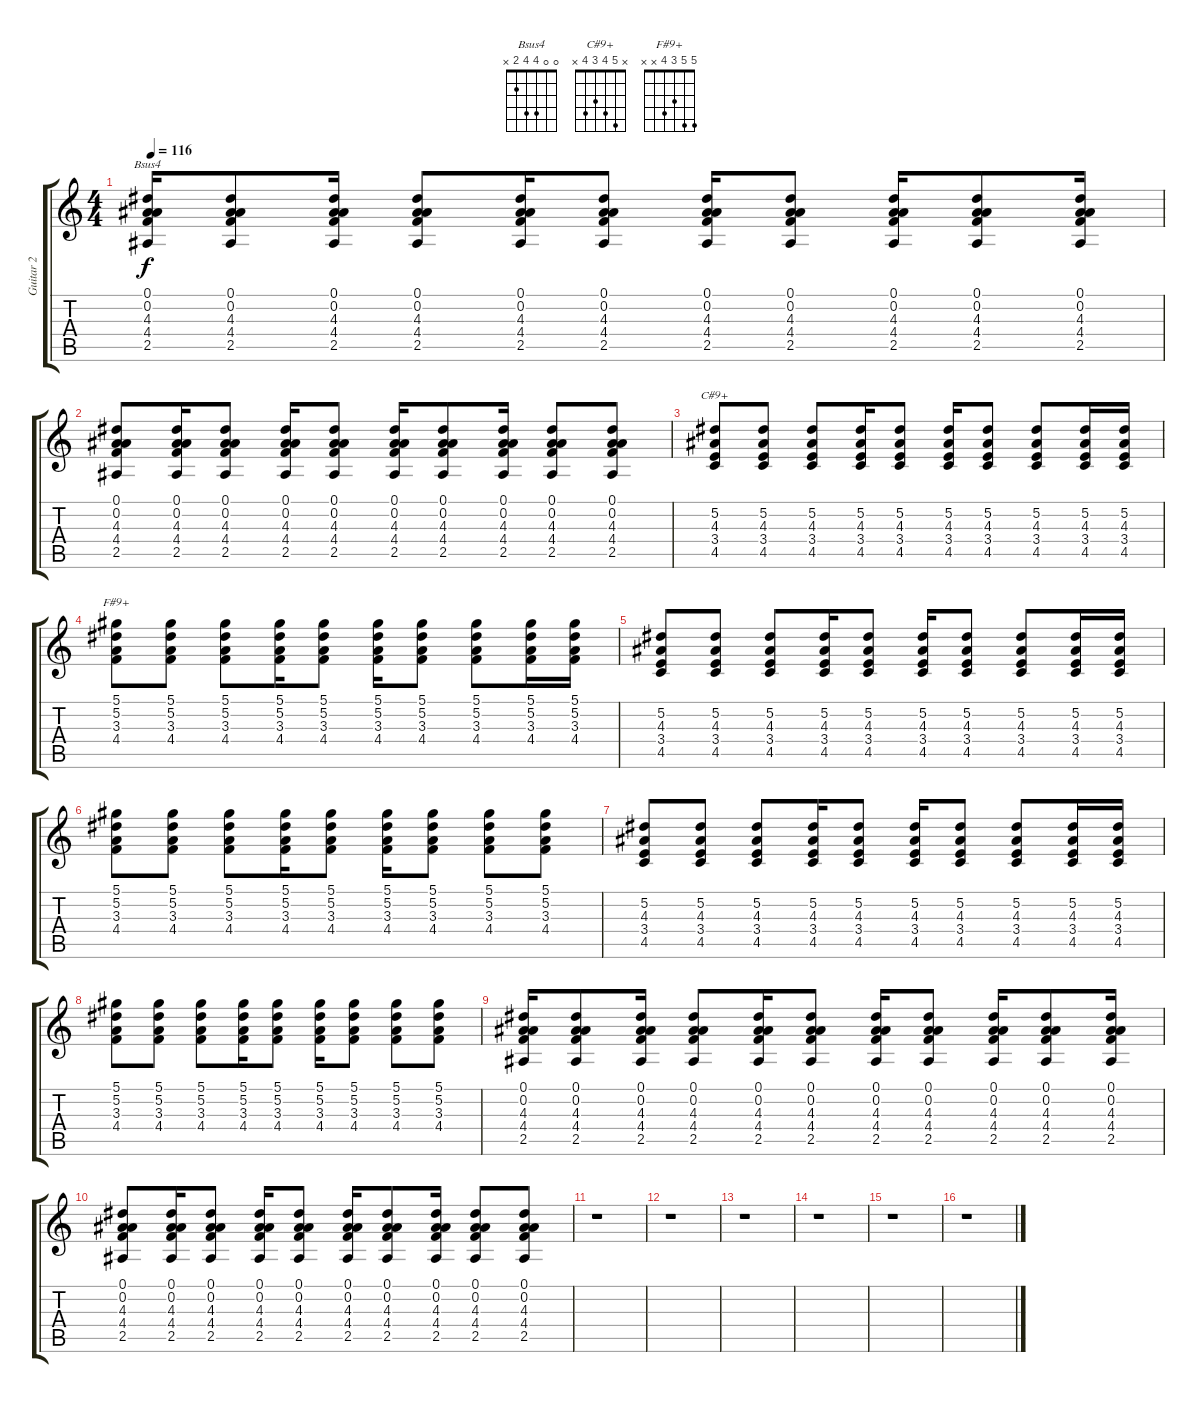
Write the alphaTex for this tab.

\track ("Guitar 2" "Guitar 2") {instrument overdrivenguitar}
\staff {score tabs}
\tuning (Eb4 Bb3 Gb3 Db3 Ab2 Eb2) {hide}
\chord ("Bsus4" 0 0 4 4 2 x)
\chord ("C#9+" x 5 4 3 4 x)
\chord ("F#9+" 5 5 3 4 x x)
\ts (4 4)
\tempo 116
\clef g2
\ks c
(0.1 0.2 4.3 4.4 2.5).16{ch "Bsus4" dy f instrument overdrivenguitar} (0.1 0.2 4.3 4.4 2.5).8 (0.1 0.2 4.3 4.4 2.5).16 (0.1 0.2 4.3 4.4 2.5).8 (0.1 0.2 4.3 4.4 2.5).16 (0.1 0.2 4.3 4.4 2.5).8 (0.1 0.2 4.3 4.4 2.5).16 (0.1 0.2 4.3 4.4 2.5).8 (0.1 0.2 4.3 4.4 2.5).16 (0.1 0.2 4.3 4.4 2.5).8 (0.1 0.2 4.3 4.4 2.5).16 |
(0.1 0.2 4.3 4.4 2.5).8 (0.1 0.2 4.3 4.4 2.5).16 (0.1 0.2 4.3 4.4 2.5).8 (0.1 0.2 4.3 4.4 2.5).16 (0.1 0.2 4.3 4.4 2.5).8 (0.1 0.2 4.3 4.4 2.5).16 (0.1 0.2 4.3 4.4 2.5).8 (0.1 0.2 4.3 4.4 2.5).16 (0.1 0.2 4.3 4.4 2.5).8 (0.1 0.2 4.3 4.4 2.5).8 |
(5.2 4.3 3.4 4.5).8{ch "C#9+"} (5.2 4.3 3.4 4.5).8 (5.2 4.3 3.4 4.5).8 (5.2 4.3 3.4 4.5).16 (5.2 4.3 3.4 4.5).8 (5.2 4.3 3.4 4.5).16 (5.2 4.3 3.4 4.5).8 (5.2 4.3 3.4 4.5).8 (5.2 4.3 3.4 4.5).16 (5.2 4.3 3.4 4.5).16 |
(5.1 5.2 3.3 4.4).8{ch "F#9+"} (5.1 5.2 3.3 4.4).8 (5.1 5.2 3.3 4.4).8 (5.1 5.2 3.3 4.4).16 (5.1 5.2 3.3 4.4).8 (5.1 5.2 3.3 4.4).16 (5.1 5.2 3.3 4.4).8 (5.1 5.2 3.3 4.4).8 (5.1 5.2 3.3 4.4).16 (5.1 5.2 3.3 4.4).16 |
(5.2 4.3 3.4 4.5).8 (5.2 4.3 3.4 4.5).8 (5.2 4.3 3.4 4.5).8 (5.2 4.3 3.4 4.5).16 (5.2 4.3 3.4 4.5).8 (5.2 4.3 3.4 4.5).16 (5.2 4.3 3.4 4.5).8 (5.2 4.3 3.4 4.5).8 (5.2 4.3 3.4 4.5).16 (5.2 4.3 3.4 4.5).16 |
(5.1 5.2 3.3 4.4).8 (5.1 5.2 3.3 4.4).8 (5.1 5.2 3.3 4.4).8 (5.1 5.2 3.3 4.4).16 (5.1 5.2 3.3 4.4).8 (5.1 5.2 3.3 4.4).16 (5.1 5.2 3.3 4.4).8 (5.1 5.2 3.3 4.4).8 (5.1 5.2 3.3 4.4).8 |
(5.2 4.3 3.4 4.5).8 (5.2 4.3 3.4 4.5).8 (5.2 4.3 3.4 4.5).8 (5.2 4.3 3.4 4.5).16 (5.2 4.3 3.4 4.5).8 (5.2 4.3 3.4 4.5).16 (5.2 4.3 3.4 4.5).8 (5.2 4.3 3.4 4.5).8 (5.2 4.3 3.4 4.5).16 (5.2 4.3 3.4 4.5).16 |
(5.1 5.2 3.3 4.4).8 (5.1 5.2 3.3 4.4).8 (5.1 5.2 3.3 4.4).8 (5.1 5.2 3.3 4.4).16 (5.1 5.2 3.3 4.4).8 (5.1 5.2 3.3 4.4).16 (5.1 5.2 3.3 4.4).8 (5.1 5.2 3.3 4.4).8 (5.1 5.2 3.3 4.4).8 |
(0.1 0.2 4.3 4.4 2.5).16 (0.1 0.2 4.3 4.4 2.5).8 (0.1 0.2 4.3 4.4 2.5).16 (0.1 0.2 4.3 4.4 2.5).8 (0.1 0.2 4.3 4.4 2.5).16 (0.1 0.2 4.3 4.4 2.5).8 (0.1 0.2 4.3 4.4 2.5).16 (0.1 0.2 4.3 4.4 2.5).8 (0.1 0.2 4.3 4.4 2.5).16 (0.1 0.2 4.3 4.4 2.5).8 (0.1 0.2 4.3 4.4 2.5).16 |
(0.1 0.2 4.3 4.4 2.5).8 (0.1 0.2 4.3 4.4 2.5).16 (0.1 0.2 4.3 4.4 2.5).8 (0.1 0.2 4.3 4.4 2.5).16 (0.1 0.2 4.3 4.4 2.5).8 (0.1 0.2 4.3 4.4 2.5).16 (0.1 0.2 4.3 4.4 2.5).8 (0.1 0.2 4.3 4.4 2.5).16 (0.1 0.2 4.3 4.4 2.5).8 (0.1 0.2 4.3 4.4 2.5).8 |
r.1 |
r.1 |
r.1 |
r.1 |
r.1 |
r.1
